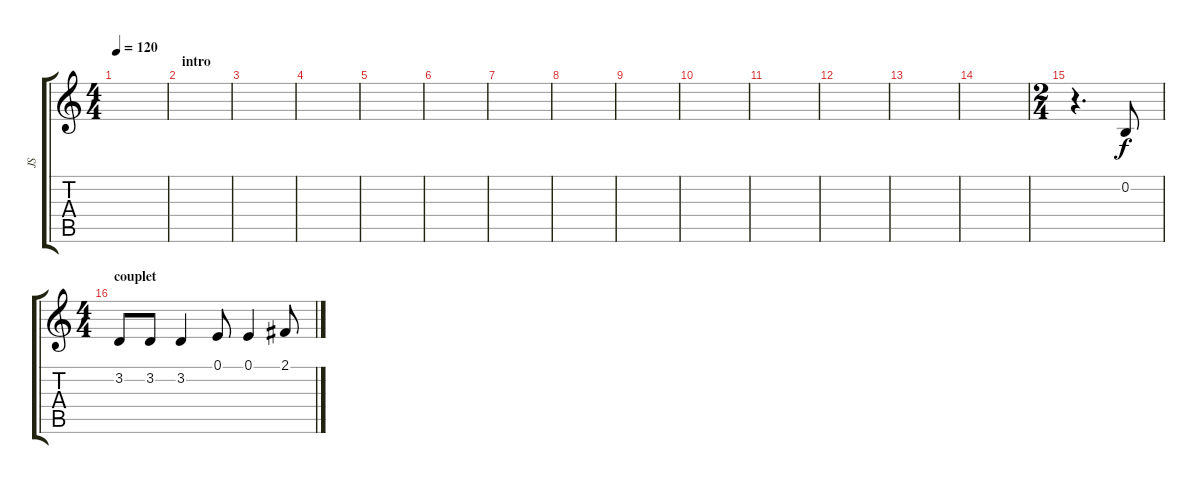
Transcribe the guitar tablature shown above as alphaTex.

\track ("JS" "JS") {instrument oboe}
\staff {score tabs}
\tuning (E4 B3 G3 D3 A2 E2) {hide}
\ts (4 4)
\tempo 120
\clef g2
\ks c
|
\section ("" "intro")
|
|
|
|
|
|
|
|
|
|
|
|
|
\ts (2 4)
r.4{d} 0.2.8 |
\ts (4 4)
\section ("" "couplet")
3.2.8 3.2.8 3.2.4 0.1.8 0.1.4 2.1.8
